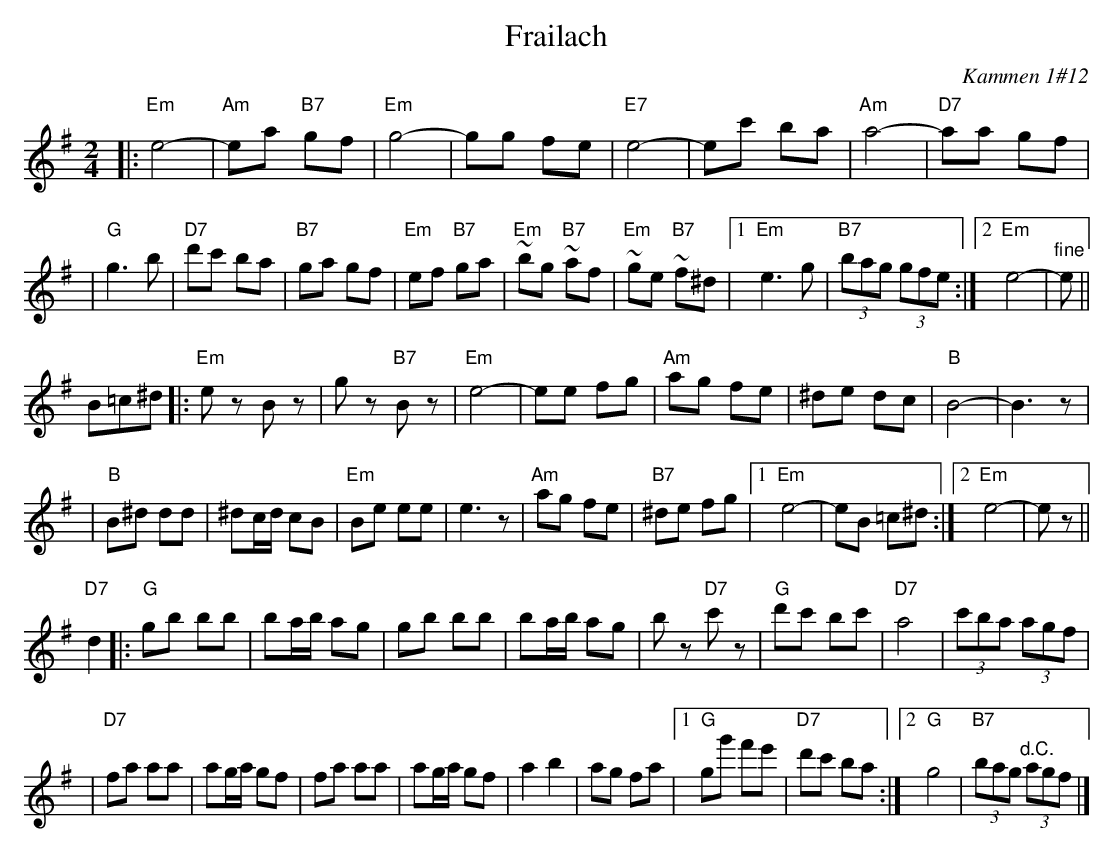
X:1
T: Frailach
O: Kammen 1#12
M: 2/4
L: 1/8
K: Em
|: "Em"e4- | "Am"ea "B7"gf | "Em"g4- | gg fe \
| "E7"e4- | ec' ba | "Am"a4- | "D7"aa gf |
| "G"g3 b | "D7"d'c' ba | "B7"ga gf | "Em"ef "B7"ga \
| "Em"~bg "B7"~af | "Em"~ge "B7"~f^d |1 "Em"e3 g | "B7"(3bag (3gfe :|2 "Em"e4- | "^fine"e ||
B=c^d \
|: "Em"ez Bz | gz "B7"Bz | "Em"e4- | ee fg \
| "Am"ag fe | ^de dc | "B"B4- | B3z |
| "B"B^d dd | ^dc/d/ cB | "Em"Be ee | e3z \
| "Am"ag fe | "B7"^de fg |1 "Em"e4- | eB =c^d :|2 "Em"e4- | ez ||
"D7"d2 \
|: "G"gb bb | ba/b/ ag | gb bb | ba/b/ ag \
| bz "D7"c'z | "G"d'c' bc' | "D7"a4 | (3c'ba (3agf |
| "D7"fa aa | ag/a/ gf | fa aa | ag/a/ gf \
| a2 b2 | ag fa |1 "G"gg' f'e' | "D7"d'c' ba :|2 "G"g4 | "B7"(3bag "^d.C."(3agf |]
